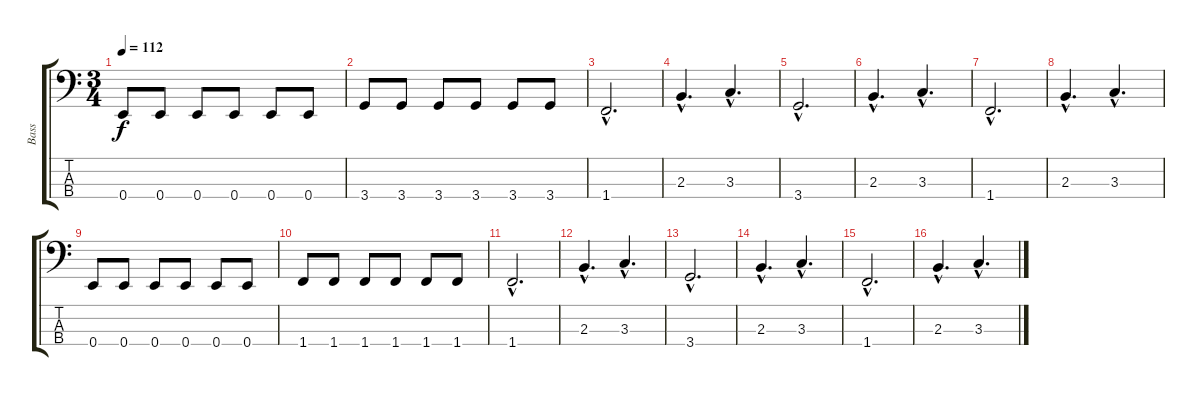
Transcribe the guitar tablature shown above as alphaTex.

\track ("Bass" "Bass") {instrument electricbassfinger}
\staff {score tabs}
\tuning (G2 D2 A1 E1) {hide}
\ts (3 4)
\tempo 112
\clef f4
\ks c
0.4.8{dy f} 0.4.8 0.4.8 0.4.8 0.4.8 0.4.8 |
3.4.8 3.4.8 3.4.8 3.4.8 3.4.8 3.4.8 |
1.4{hac}.2{d} |
2.3{hac}.4{d} 3.3{hac}.4{d} |
3.4{hac}.2{d} |
2.3{hac}.4{d} 3.3{hac}.4{d} |
1.4{hac}.2{d} |
2.3{hac}.4{d} 3.3{hac}.4{d} |
0.4.8 0.4.8 0.4.8 0.4.8 0.4.8 0.4.8 |
1.4.8 1.4.8 1.4.8 1.4.8 1.4.8 1.4.8 |
1.4{hac}.2{d} |
2.3{hac}.4{d} 3.3{hac}.4{d} |
3.4{hac}.2{d} |
2.3{hac}.4{d} 3.3{hac}.4{d} |
1.4{hac}.2{d} |
2.3{hac}.4{d} 3.3{hac}.4{d}
